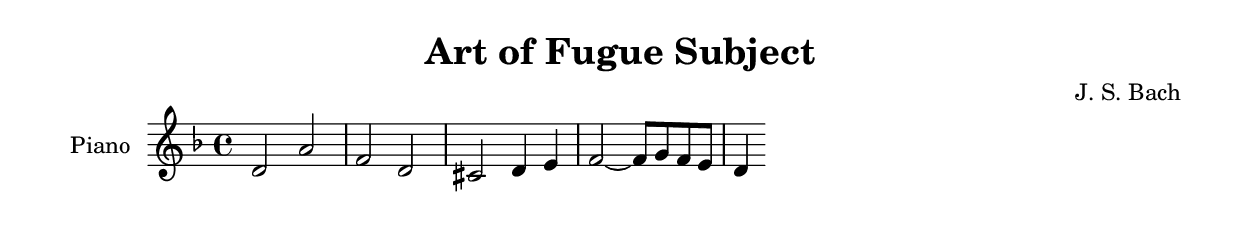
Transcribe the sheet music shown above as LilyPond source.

% Generated using Music Processing Suite (MPS)
\version "2.12.0"
#(set-default-paper-size "a4")

\header {
    title = "Art of Fugue Subject"
    composer = "J. S. Bach"
}

\score {
    <<

        \new Staff {
            \set Staff.instrumentName = #"Piano"
            \set Staff.midiInstrument = #"acoustic grand"
            \clef treble
            \time 4/4
            \key d \minor
            d'2
            a'
            f'
            d'
            cis'
            d'4
            e'
            f'2~
            f'8
            g'
            f'
            e'
            d'4
        }

    >>

    \midi {
        \context {
            \Score
            tempoWholesPerMinute = #(ly:make-moment 120 4)
        }
    }
    \layout {
    }
}

